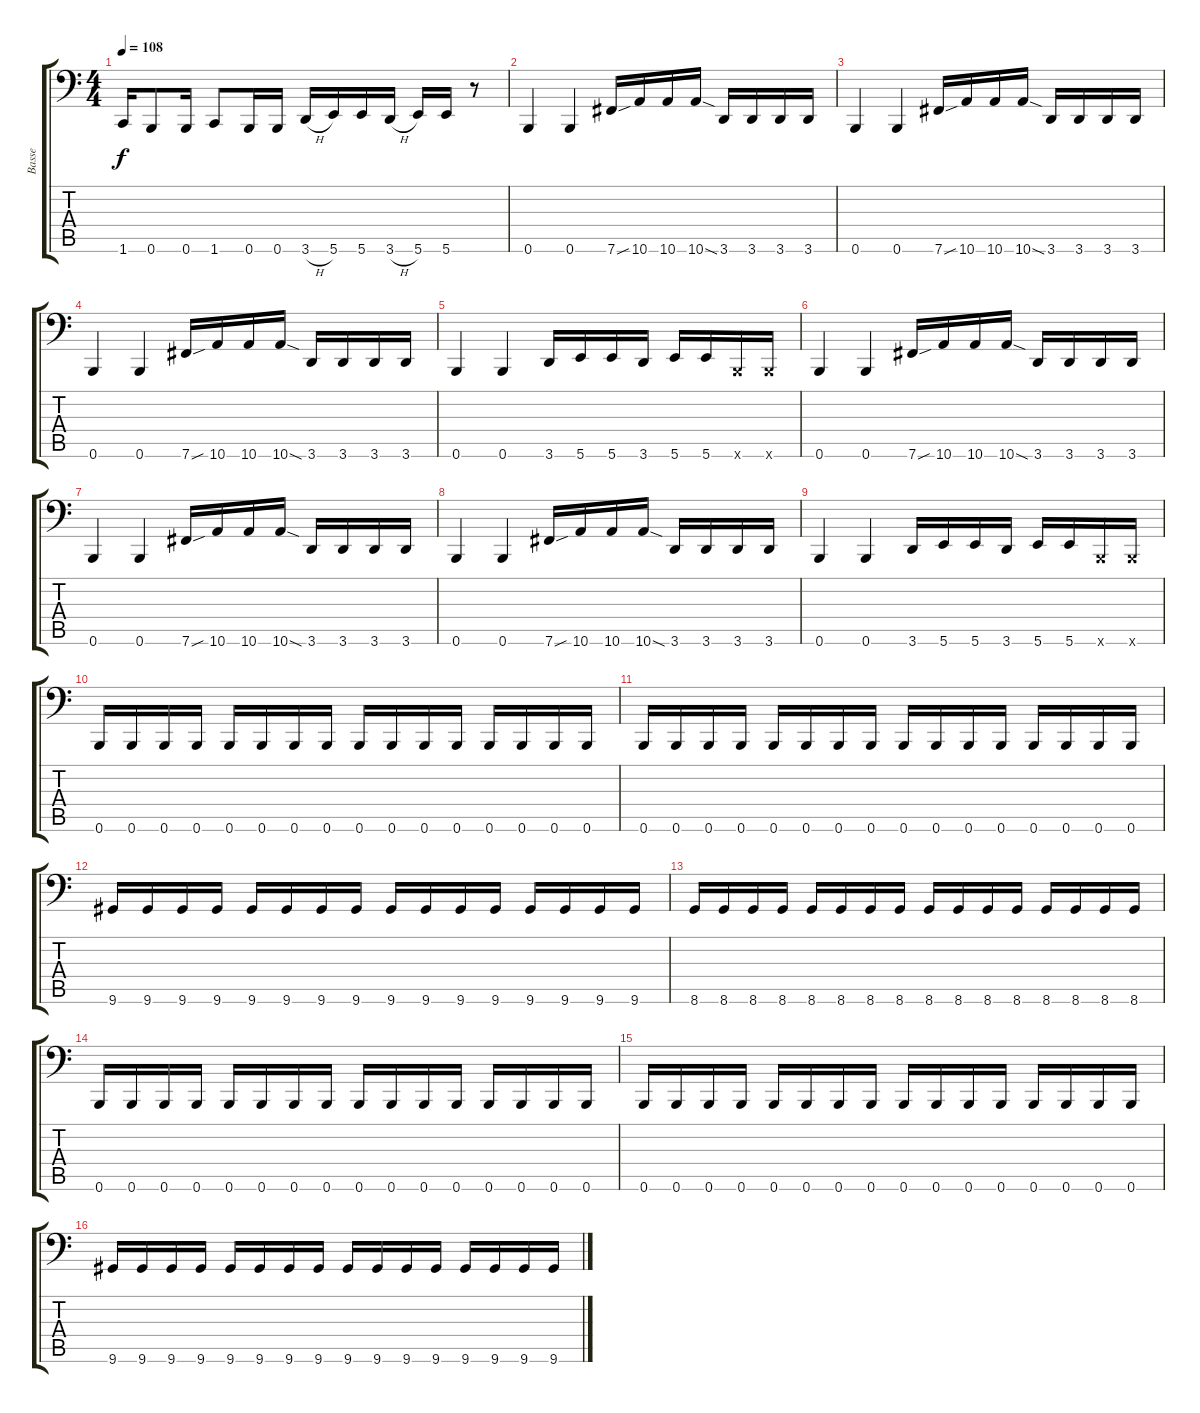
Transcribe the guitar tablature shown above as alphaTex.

\track ("Basse" "Basse") {instrument electricbasspick}
\staff {score tabs}
\tuning (B2 Gb2 D2 A1 E1 B0) {hide}
\ts (4 4)
\tempo 108
\clef f4
\ks c
1.6{t}.16{dy f} 0.6.8 0.6.16 1.6.8 0.6.16 0.6.16 3.6{h}.16 5.6.16 5.6.16 3.6{h}.16 5.6.16 5.6.16 r.8 |
0.6.4 0.6.4 7.6{sou}.16 10.6.16 10.6.16 10.6{sod}.16 3.6.16 3.6.16 3.6.16 3.6.16 |
0.6.4 0.6.4 7.6{sou}.16 10.6.16 10.6.16 10.6{sod}.16 3.6.16 3.6.16 3.6.16 3.6.16 |
0.6.4 0.6.4 7.6{sou}.16 10.6.16 10.6.16 10.6{sod}.16 3.6.16 3.6.16 3.6.16 3.6.16 |
0.6.4 0.6.4 3.6.16 5.6.16 5.6.16 3.6.16 5.6.16 5.6.16 0.6{x}.16 0.6{x}.16 |
0.6.4 0.6.4 7.6{sou}.16 10.6.16 10.6.16 10.6{sod}.16 3.6.16 3.6.16 3.6.16 3.6.16 |
0.6.4 0.6.4 7.6{sou}.16 10.6.16 10.6.16 10.6{sod}.16 3.6.16 3.6.16 3.6.16 3.6.16 |
0.6.4 0.6.4 7.6{sou}.16 10.6.16 10.6.16 10.6{sod}.16 3.6.16 3.6.16 3.6.16 3.6.16 |
0.6.4 0.6.4 3.6.16 5.6.16 5.6.16 3.6.16 5.6.16 5.6.16 0.6{x}.16 0.6{x}.16 |
0.6.16 0.6.16 0.6.16 0.6.16 0.6.16 0.6.16 0.6.16 0.6.16 0.6.16 0.6.16 0.6.16 0.6.16 0.6.16 0.6.16 0.6.16 0.6.16 |
0.6.16 0.6.16 0.6.16 0.6.16 0.6.16 0.6.16 0.6.16 0.6.16 0.6.16 0.6.16 0.6.16 0.6.16 0.6.16 0.6.16 0.6.16 0.6.16 |
9.6.16 9.6.16 9.6.16 9.6.16 9.6.16 9.6.16 9.6.16 9.6.16 9.6.16 9.6.16 9.6.16 9.6.16 9.6.16 9.6.16 9.6.16 9.6.16 |
8.6.16 8.6.16 8.6.16 8.6.16 8.6.16 8.6.16 8.6.16 8.6.16 8.6.16 8.6.16 8.6.16 8.6.16 8.6.16 8.6.16 8.6.16 8.6.16 |
0.6.16 0.6.16 0.6.16 0.6.16 0.6.16 0.6.16 0.6.16 0.6.16 0.6.16 0.6.16 0.6.16 0.6.16 0.6.16 0.6.16 0.6.16 0.6.16 |
0.6.16 0.6.16 0.6.16 0.6.16 0.6.16 0.6.16 0.6.16 0.6.16 0.6.16 0.6.16 0.6.16 0.6.16 0.6.16 0.6.16 0.6.16 0.6.16 |
9.6.16 9.6.16 9.6.16 9.6.16 9.6.16 9.6.16 9.6.16 9.6.16 9.6.16 9.6.16 9.6.16 9.6.16 9.6.16 9.6.16 9.6.16 9.6.16
